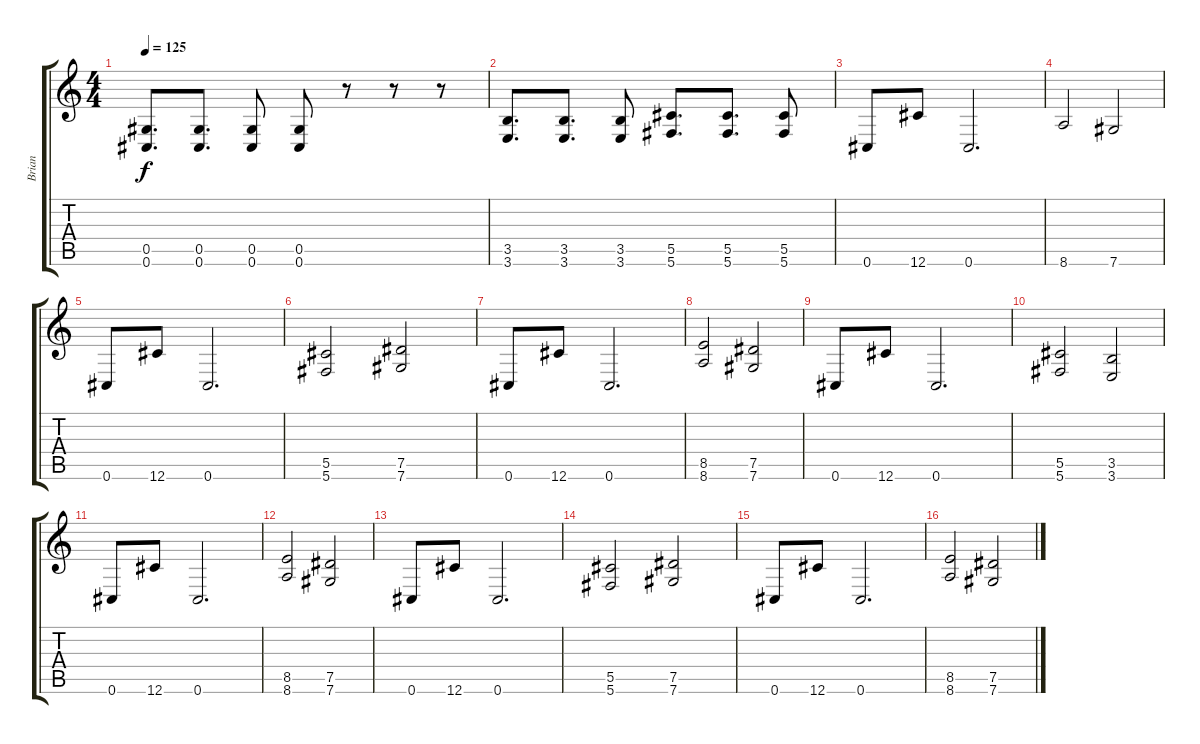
\track ("Brian" "Brian") {instrument distortionguitar}
\staff {score tabs}
\tuning (Eb4 Bb3 Gb3 Db3 Ab2 Db2) {hide}
\ts (4 4)
\tempo 125
\clef g2
\ks c
(0.5 0.6).8{d dy f} (0.5 0.6).8{d} (0.5 0.6).8 (0.5 0.6).8 r.8 r.8 r.8 |
(3.5 3.6).8{d} (3.5 3.6).8{d} (3.5 3.6).8 (5.5 5.6).8{d} (5.5 5.6).8{d} (5.5 5.6).8 |
0.6.8 12.6.8 0.6.2{d} |
8.6.2 7.6.2 |
0.6.8 12.6.8 0.6.2{d} |
(5.5 5.6).2 (7.5 7.6).2 |
0.6.8 12.6.8 0.6.2{d} |
(8.5 8.6).2 (7.5 7.6).2 |
0.6.8 12.6.8 0.6.2{d} |
(5.5 5.6).2 (3.5 3.6).2 |
0.6.8 12.6.8 0.6.2{d} |
(8.5 8.6).2 (7.5 7.6).2 |
0.6.8 12.6.8 0.6.2{d} |
(5.5 5.6).2 (7.5 7.6).2 |
0.6.8 12.6.8 0.6.2{d} |
(8.5 8.6).2 (7.5 7.6).2
